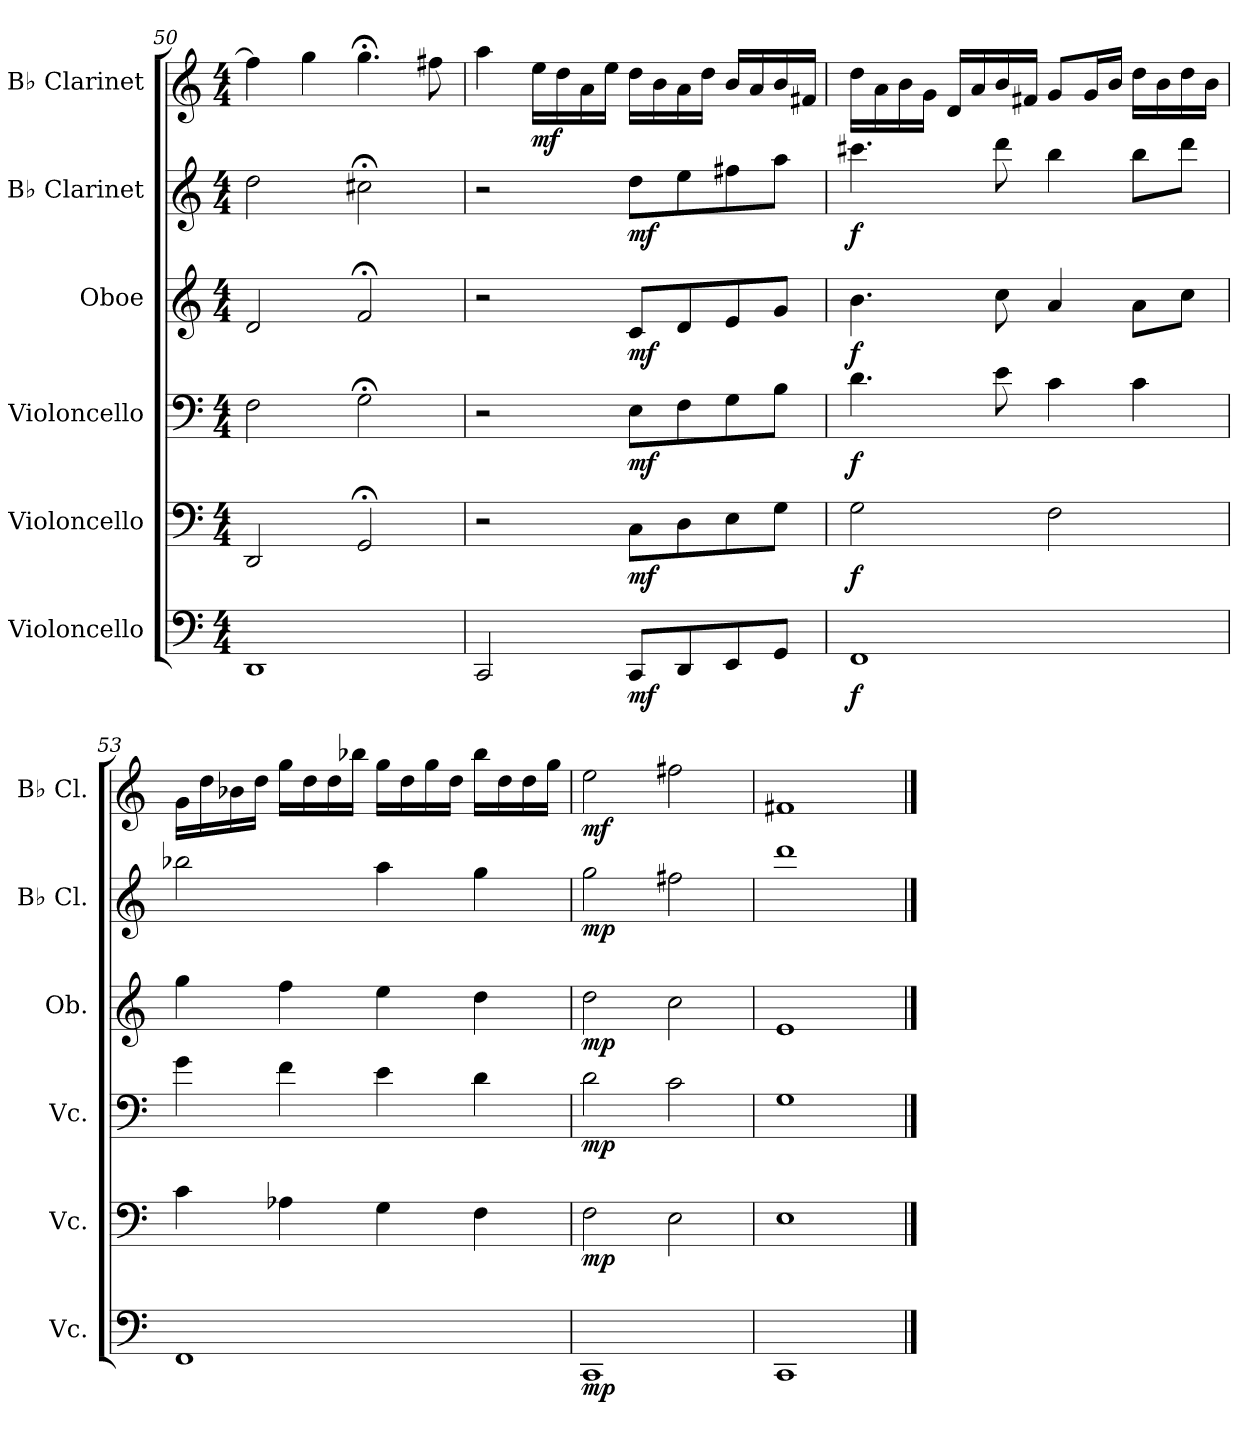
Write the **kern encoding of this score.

**kern	**dynam	**kern	**dynam	**kern	**dynam	**kern	**dynam	**kern	**dynam	**kern	**dynam
*part6	*part6	*part5	*part5	*part4	*part4	*part3	*part3	*part2	*part2	*part1	*part1
*staff6	*staff6	*staff5	*staff5	*staff4	*staff4	*staff3	*staff3	*staff2	*staff2	*staff1	*staff1
*I"Violoncello	*	*I"Violoncello	*	*I"Violoncello	*	*I"Oboe	*	*I"B♭ Clarinet	*	*I"B♭ Clarinet	*
*I'Vc.	*	*I'Vc.	*	*I'Vc.	*	*I'Ob.	*	*I'B♭ Cl.	*	*I'B♭ Cl.	*
*clefF4	*	*clefF4	*	*clefF4	*	*clefG2	*	*clefG2	*	*clefG2	*
*	*	*	*	*	*	*	*	*ITrd1c2	*	*ITrd1c2	*
*k[]	*	*k[]	*	*k[]	*	*k[]	*	*k[b-e-]	*	*k[b-e-]	*
*M4/4	*	*M4/4	*	*M4/4	*	*M4/4	*	*M4/4	*	*M4/4	*
=50	=50	=50	=50	=50	=50	=50	=50	=50	=50	=50	=50
1DD	.	2DD/	.	2F\	.	2d/	.	2cc\	.	4ee\]	.
.	.	.	.	.	.	.	.	.	.	4ff\	.
.	.	2GG;</	.	2G;<\	.	2f;</	.	2bn;<\	.	4.ff;<\	.
.	.	.	.	.	.	.	.	.	.	8een\	.
=51	=51	=51	=51	=51	=51	=51	=51	=51	=51	=51	=51
2CC/	.	2r	.	2r	.	2r	.	2r	.	4gg\	.
!	!	!	!	!	!	!	!	!	!	!	!LO:DY:b
.	.	.	.	.	.	.	.	.	.	16dd\LL	mf
.	.	.	.	.	.	.	.	.	.	16cc\	.
.	.	.	.	.	.	.	.	.	.	16g\	.
.	.	.	.	.	.	.	.	.	.	16dd\JJ	.
!	!LO:DY:b	!	!LO:DY:b	!	!LO:DY:b	!	!LO:DY:b	!	!LO:DY:b	!	!
8CC/L	mf	8C\L	mf	8E\L	mf	8c/L	mf	8cc\L	mf	16cc\LL	.
.	.	.	.	.	.	.	.	.	.	16a\	.
8DD/	.	8D\	.	8F\	.	8d/	.	8dd\	.	16g\	.
.	.	.	.	.	.	.	.	.	.	16cc\JJ	.
8EE/	.	8E\	.	8G\	.	8e/	.	8een\	.	16a/LL	.
.	.	.	.	.	.	.	.	.	.	16g/	.
8GG/J	.	8G\J	.	8B\J	.	8g/J	.	8gg\J	.	16a/	.
.	.	.	.	.	.	.	.	.	.	16en/JJ	.
=52	=52	=52	=52	=52	=52	=52	=52	=52	=52	=52	=52
!	!LO:DY:b	!	!LO:DY:b	!	!LO:DY:b	!	!LO:DY:b	!	!LO:DY:b	!	!
1FF	f	2G\	f	4.d\	f	4.b\	f	4.bbn\	f	16cc\LL	.
.	.	.	.	.	.	.	.	.	.	16g\	.
.	.	.	.	.	.	.	.	.	.	16a\	.
.	.	.	.	.	.	.	.	.	.	16f\JJ	.
.	.	.	.	.	.	.	.	.	.	16c/LL	.
.	.	.	.	.	.	.	.	.	.	16g/	.
.	.	.	.	8e\	.	8cc\	.	8ccc\	.	16a/	.
.	.	.	.	.	.	.	.	.	.	16en/JJ	.
.	.	2F\	.	4c\	.	4a/	.	4aa\	.	8f/L	.
.	.	.	.	.	.	.	.	.	.	16f/L	.
.	.	.	.	.	.	.	.	.	.	16a/JJ	.
.	.	.	.	4c\	.	8a\L	.	8aa\L	.	16cc\LL	.
.	.	.	.	.	.	.	.	.	.	16a\	.
.	.	.	.	.	.	8cc\J	.	8ccc\J	.	16cc\	.
.	.	.	.	.	.	.	.	.	.	16a\JJ	.
!!LO:PB:g=z
=53	=53	=53	=53	=53	=53	=53	=53	=53	=53	=53	=53
*	*	*	*	*	*	*	*	*	*	*MM56	*
1FF	.	4c\	.	4g\	.	4gg\	.	2aa-X\	.	16f\LL	.
.	.	.	.	.	.	.	.	.	.	16cc\	.
.	.	.	.	.	.	.	.	.	.	16a-X\	.
.	.	.	.	.	.	.	.	.	.	16cc\JJ	.
.	.	4A-X\	.	4f\	.	4ff\	.	.	.	16ff\LL	.
.	.	.	.	.	.	.	.	.	.	16cc\	.
.	.	.	.	.	.	.	.	.	.	16cc\	.
.	.	.	.	.	.	.	.	.	.	16aa-X\JJ	.
.	.	4G\	.	4e\	.	4ee\	.	4gg\	.	16ff\LL	.
.	.	.	.	.	.	.	.	.	.	16cc\	.
.	.	.	.	.	.	.	.	.	.	16ff\	.
.	.	.	.	.	.	.	.	.	.	16cc\JJ	.
.	.	4F\	.	4d\	.	4dd\	.	4ff\	.	16aa-\LL	.
.	.	.	.	.	.	.	.	.	.	16cc\	.
.	.	.	.	.	.	.	.	.	.	16cc\	.
.	.	.	.	.	.	.	.	.	.	16ff\JJ	.
=54	=54	=54	=54	=54	=54	=54	=54	=54	=54	=54	=54
*	*	*	*	*	*	*	*	*	*	*MM50	*
!	!LO:DY:b	!	!LO:DY:b	!	!LO:DY:b	!	!LO:DY:b	!	!LO:DY:b	!	!LO:DY:b
1CC	mp	2F\	mp	2d\	mp	2dd\	mp	2ff\	mp	2dd\	mf
.	.	2E\	.	2c\	.	2cc\	.	2een\	.	2een\	.
=55	=55	=55	=55	=55	=55	=55	=55	=55	=55	=55	=55
1CC	.	1E	.	1G	.	1e	.	1ccc	.	1en	.
==	==	==	==	==	==	==	==	==	==	==	==
*-	*-	*-	*-	*-	*-	*-	*-	*-	*-	*-	*-
